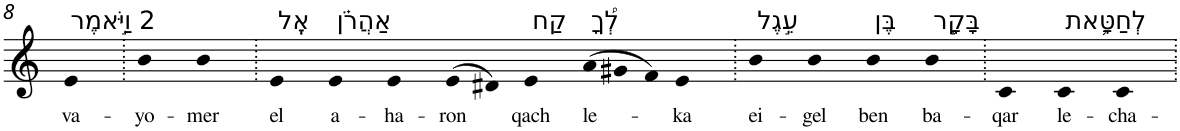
**kern	**text
*part1	*part1
*staff1	*staff1
*I"Piano	*
*I'Pno	*
!!LO:PB:g=z
*clefG2	*
*k[]	*
=8	=8
!LO:TX:a:t=2 וַיֹּ֣אמֶר	!
!	!LO:LY:b
4e	va-
=9.	=9.
!	!LO:LY:b
4b	-yo-
!	!LO:LY:b
4b	-mer
=10.	=10.
!LO:TX:a:t=אֶֽל	!
!	!LO:LY:b
4e	el
!LO:TX:a:t=אַהֲרֹ֗ן	!
!	!LO:LY:b
4e	a-
!	!LO:LY:b
4e	-ha-
!	!LO:LY:b
(>8e	-ron
8d#X)	.
!LO:TX:a:t=קַח	!
!	!LO:LY:b
4e	qach
*Xtuplet	*
!LO:TX:a:t=לְ֠ךָ	!
!	!LO:LY:b
(>12a	le-
12g#X	.
12f)	.
!	!LO:LY:b
4e	-ka
=11.	=11.
!LO:TX:a:t=עֵ֣גֶל	!
!	!LO:LY:b
4b	ei-
!	!LO:LY:b
4b	-gel
!LO:TX:a:t=בֶּן	!
!	!LO:LY:b
4b	ben
!LO:TX:a:t=בָּקָ֧ר	!
!	!LO:LY:b
4b	ba-
=12.	=12.
!	!LO:LY:b
4c	-qar
!LO:TX:a:t=לְחַטָּ֛את	!
!	!LO:LY:b
4c	le-
!	!LO:LY:b
4c	-cha-
=.	=.
*-	*-
